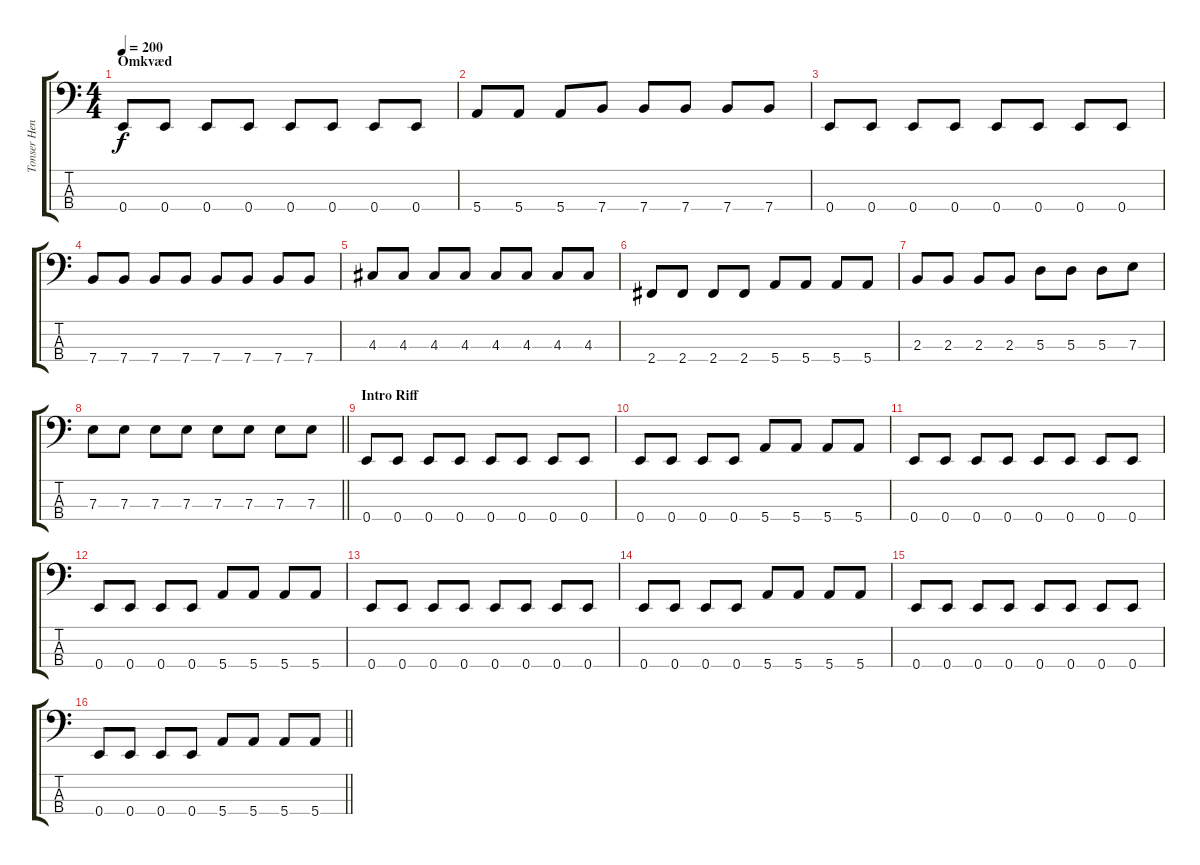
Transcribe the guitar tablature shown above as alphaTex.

\track ("Tonser Henrik ( Dengang )" "Tonser Hen") {instrument electricbasspick}
\staff {score tabs}
\tuning (G2 D2 A1 E1) {hide}
\ts (4 4)
\section ("" "Omkvæd")
\tempo 200
\clef f4
\ks c
0.4.8{dy f} 0.4.8 0.4.8 0.4.8 0.4.8 0.4.8 0.4.8 0.4.8 |
5.4.8 5.4.8 5.4.8 7.4.8 7.4.8 7.4.8 7.4.8 7.4.8 |
0.4.8 0.4.8 0.4.8 0.4.8 0.4.8 0.4.8 0.4.8 0.4.8 |
7.4.8 7.4.8 7.4.8 7.4.8 7.4.8 7.4.8 7.4.8 7.4.8 |
4.3.8 4.3.8 4.3.8 4.3.8 4.3.8 4.3.8 4.3.8 4.3.8 |
2.4.8 2.4.8 2.4.8 2.4.8 5.4.8 5.4.8 5.4.8 5.4.8 |
2.3.8 2.3.8 2.3.8 2.3.8 5.3.8 5.3.8 5.3.8 7.3.8 |
\barLineRight lightlight
7.3.8 7.3.8 7.3.8 7.3.8 7.3.8 7.3.8 7.3.8 7.3.8 |
\section ("" "Intro Riff")
0.4.8 0.4.8 0.4.8 0.4.8 0.4.8 0.4.8 0.4.8 0.4.8 |
0.4.8 0.4.8 0.4.8 0.4.8 5.4.8 5.4.8 5.4.8 5.4.8 |
0.4.8 0.4.8 0.4.8 0.4.8 0.4.8 0.4.8 0.4.8 0.4.8 |
0.4.8 0.4.8 0.4.8 0.4.8 5.4.8 5.4.8 5.4.8 5.4.8 |
0.4.8 0.4.8 0.4.8 0.4.8 0.4.8 0.4.8 0.4.8 0.4.8 |
0.4.8 0.4.8 0.4.8 0.4.8 5.4.8 5.4.8 5.4.8 5.4.8 |
0.4.8 0.4.8 0.4.8 0.4.8 0.4.8 0.4.8 0.4.8 0.4.8 |
\barLineRight lightlight
0.4.8 0.4.8 0.4.8 0.4.8 5.4.8 5.4.8 5.4.8 5.4.8
